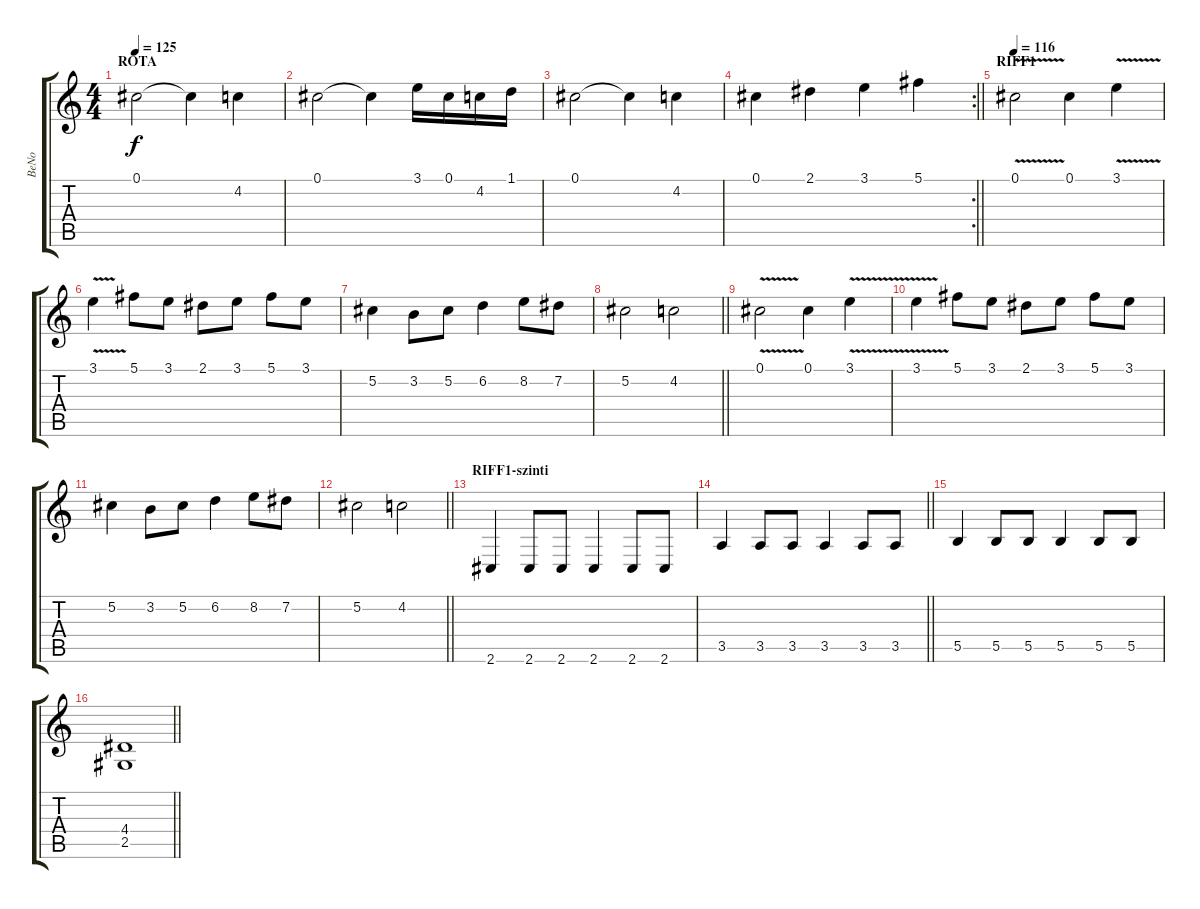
\track ("BeNo" "BeNo") {instrument distortionguitar}
\staff {score tabs}
\tuning (Db4 Ab3 E3 B2 Gb2 B1) {hide}
\ts (4 4)
\section ("" "ROTA")
\tempo 125
\clef g2
\ks c
0.1.2{dy f instrument distortionguitar} 0.1{t}.4 4.2.4 |
0.1.2 0.1{t}.4 3.1.16 0.1.16 4.2.16 1.1.16 |
0.1.2 0.1{t}.4 4.2.4 |
\rc 2
\barLineRight lightlight
0.1.4 2.1.4 3.1.4 5.1.4 |
\section ("" "RIFF1")
\tempo 116
0.1{v}.2 0.1.4 3.1{v}.4 |
3.1{v}.4 5.1.8 3.1.8 2.1.8 3.1.8 5.1.8 3.1.8 |
5.2.4 3.2.8 5.2.8 6.2.4 8.2.8 7.2.8 |
\barLineRight lightlight
5.2.2 4.2.2 |
0.1{v}.2 0.1.4 3.1{v}.4 |
3.1{v}.4 5.1.8 3.1.8 2.1.8 3.1.8 5.1.8 3.1.8 |
5.2.4 3.2.8 5.2.8 6.2.4 8.2.8 7.2.8 |
\barLineRight lightlight
5.2.2 4.2.2 |
\section ("" "RIFF1-szinti")
2.6.4 2.6.8 2.6.8 2.6.4 2.6.8 2.6.8 |
\barLineRight lightlight
3.5.4 3.5.8 3.5.8 3.5.4 3.5.8 3.5.8 |
5.5.4 5.5.8 5.5.8 5.5.4 5.5.8 5.5.8 |
\barLineRight lightlight
(4.4 2.5).1
